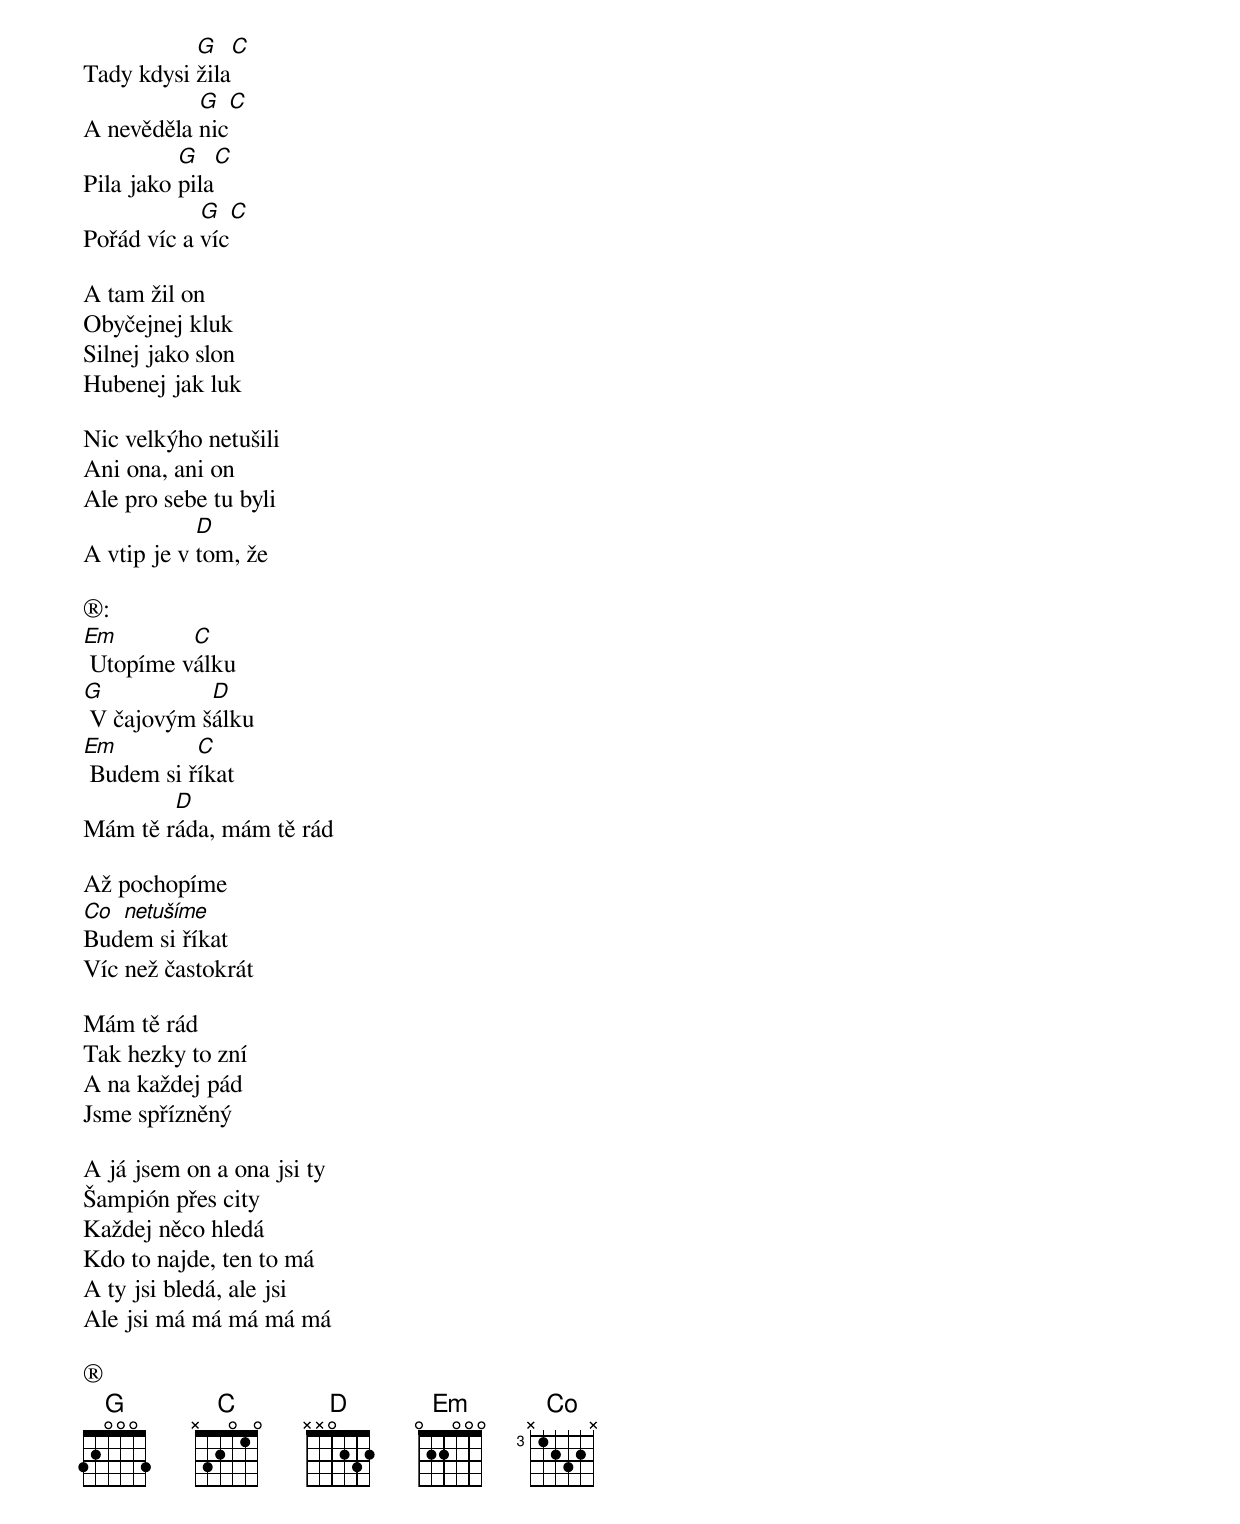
           G   C
Tady kdysi žila
           G  C
A nevěděla nic
          G   C
Pila jako pila
            G  C
Pořád víc a víc

A tam žil on
Obyčejnej kluk
Silnej jako slon
Hubenej jak luk

Nic velkýho netušili
Ani ona, ani on
Ale pro sebe tu byli
            D
A vtip je v tom, že

®:
Em        C
 Utopíme válku
G           D
 V čajovým šálku
Em         C
 Budem si říkat
        D
Mám tě ráda, mám tě rád

Až pochopíme
Co netušíme
Budem si říkat
Víc než častokrát

Mám tě rád
Tak hezky to zní
A na každej pád
Jsme spřízněný

A já jsem on a ona jsi ty
Šampión přes city
Každej něco hledá
Kdo to najde, ten to má
A ty jsi bledá, ale jsi
Ale jsi má má má má má

®
